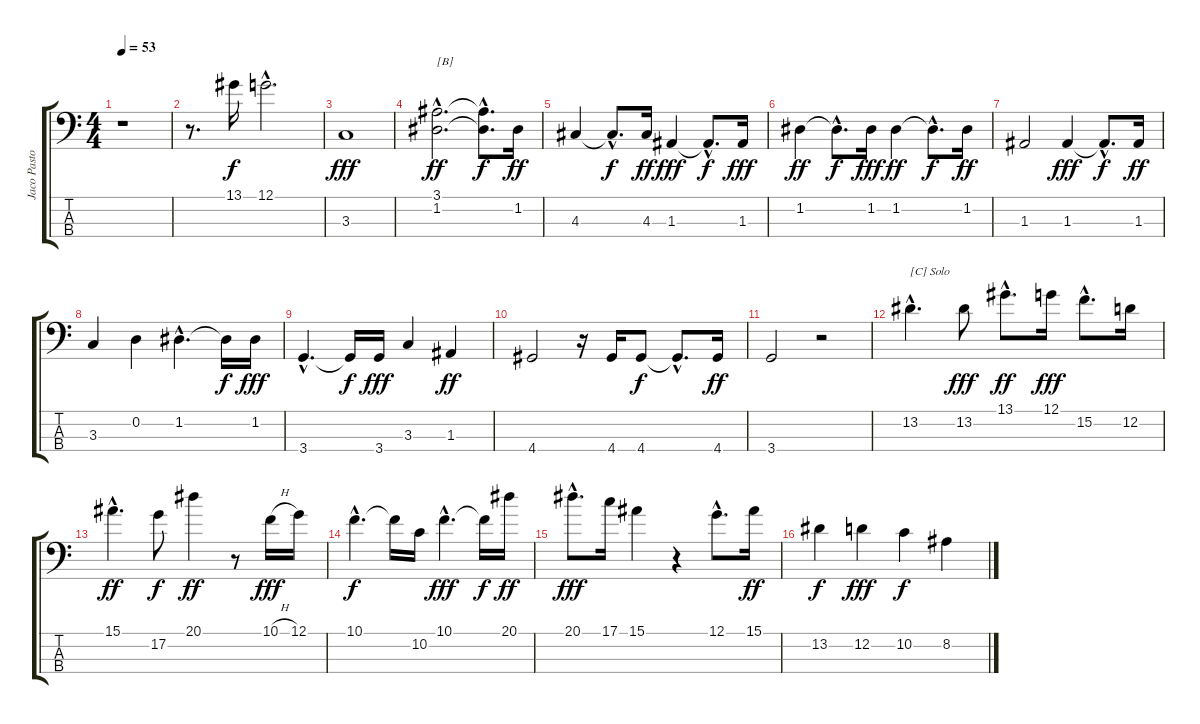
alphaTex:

\track ("Jaco Pastorius" "Jaco Pasto") {instrument fretlessbass}
\staff {score tabs}
\tuning (G2 D2 A1 E1) {hide}
\ts (4 4)
\tempo 53
\clef f4
\ks c
r.1{dy fff} |
r.8{d} 13.1.16{dy f} 12.1{hac}.2{d} |
3.3.1{dy fff} |
(3.1{hac} 1.2{hac}).2{d txt "[B]" dy ff} (3.1{hac t} 1.2{hac t}).8{d dy f} 1.2.16{dy ff} |
4.3.4 4.3{hac t}.8{d dy f} 4.3.16{dy ff} 1.3.4{dy fff} 1.3{hac t}.8{d dy f} 1.3.16{dy fff} |
1.2.4{dy ff} 1.2{hac t}.8{d dy f} 1.2.16{dy fff} 1.2.4{dy ff} 1.2{hac t}.8{d dy f} 1.2.16{dy ff} |
1.3.2 1.3.4{dy fff} 1.3{hac t}.8{d dy f} 1.3.16{dy ff} |
3.3.4 0.2.4 1.2{hac}.4{d} 1.2{t}.16{dy f} 1.2.16{dy fff} |
3.4{hac}.4{d} 3.4{t}.16{dy f} 3.4.16{dy fff} 3.3.4 1.3.4{dy ff} |
4.4.2 r.16 4.4.16 4.4.8{dy f} 4.4{hac t}.8{d} 4.4.16{dy ff} |
3.4.2 r.2 |
13.2{hac}.4{d txt "[C] Solo"} 13.2.8{dy fff} 13.1{hac}.8{d dy ff} 12.1.16{dy fff} 15.2{hac}.8{d} 12.2.16 |
15.1{hac}.4{d dy ff} 17.2.8{dy f} 20.1.4{dy ff} r.8 10.1{h}.16{dy fff} 12.1.16 |
10.1{hac}.4{d dy f} 10.1{t}.16 10.2.16 10.1{hac}.4{d dy fff} 10.1{t}.16{dy f} 20.1.16{dy ff} |
20.1{hac}.8{d dy fff} 17.1.16 15.1.4 r.4 12.1{hac}.8{d} 15.1.16{dy ff} |
13.2.4{dy f} 12.2.4{dy fff} 10.2.4{dy f} 8.2.4
